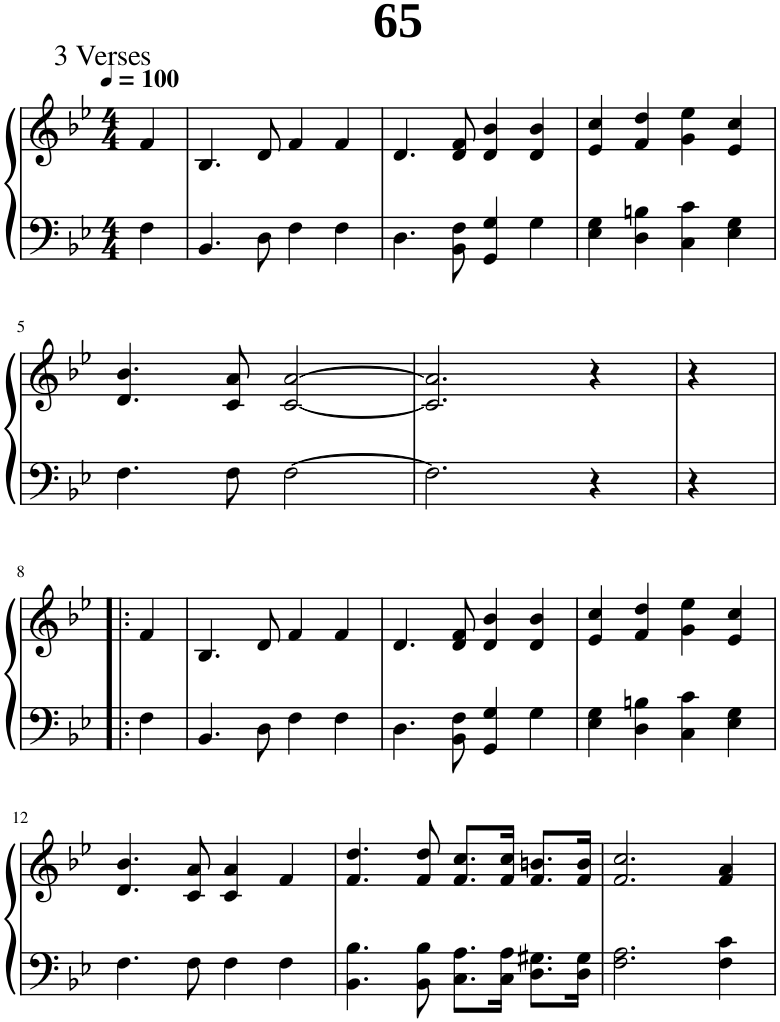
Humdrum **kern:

**kern	**kern
*part1	*part1
*staff2	*staff1
*I"Piano	*
*I'Pno.	*
*clefF4	*clefG2
*k[b-e-]	*k[b-e-]
*M4/4	*M4/4
*MM100	*MM100
=1	=1
4F\	4f/
=2	=2
4.BB-/	4.B-/
8D\	8d/
4F\	4f/
4F\	4f/
=3	=3
4.D\	4.d/
8BB-\ 8F\	8d/ 8f/
4GG/ 4G/	4d/ 4b-/
4G\	4d/ 4b-/
=4	=4
4E-\ 4G\	4e-/ 4cc/
4D\ 4Bn\	4f/ 4dd/
4C\ 4c\	4g\ 4ee-\
4E-\ 4G\	4e-/ 4cc/
!!LO:LB:g=z
=5	=5
4.F\	4.d/ 4.b-/
8F\	8c/ 8a/
[2F\	[2c/ [2a/
=6	=6
2.F\]	2.c/] 2.a/]
4r	4r
=7	=7
4r	4r
!!LO:LB:g=z
=8!|:	=8!|:
4F\	4f/
=9	=9
4.BB-/	4.B-/
8D\	8d/
4F\	4f/
4F\	4f/
=10	=10
4.D\	4.d/
8BB-\ 8F\	8d/ 8f/
4GG/ 4G/	4d/ 4b-/
4G\	4d/ 4b-/
=11	=11
4E-\ 4G\	4e-/ 4cc/
4D\ 4Bn\	4f/ 4dd/
4C\ 4c\	4g\ 4ee-\
4E-\ 4G\	4e-/ 4cc/
!!LO:LB:g=z
=12	=12
4.F\	4.d/ 4.b-/
8F\	8c/ 8a/
4F\	4c/ 4a/
4F\	4f/
=13	=13
4.BB-\ 4.B-\	4.f/ 4.dd/
8BB-\ 8B-\	8f/ 8dd/
8.C\ 8.A\L	8.f/ 8.cc/L
16C\ 16A\Jk	16f/ 16cc/Jk
8.D\ 8.G#X\L	8.f/ 8.bn/L
16D\ 16G#\Jk	16f/ 16b/Jk
=14	=14
2.F\ 2.A\	2.f/ 2.cc/
4F\ 4c\	4f/ 4a/
=	=
*-	*-
